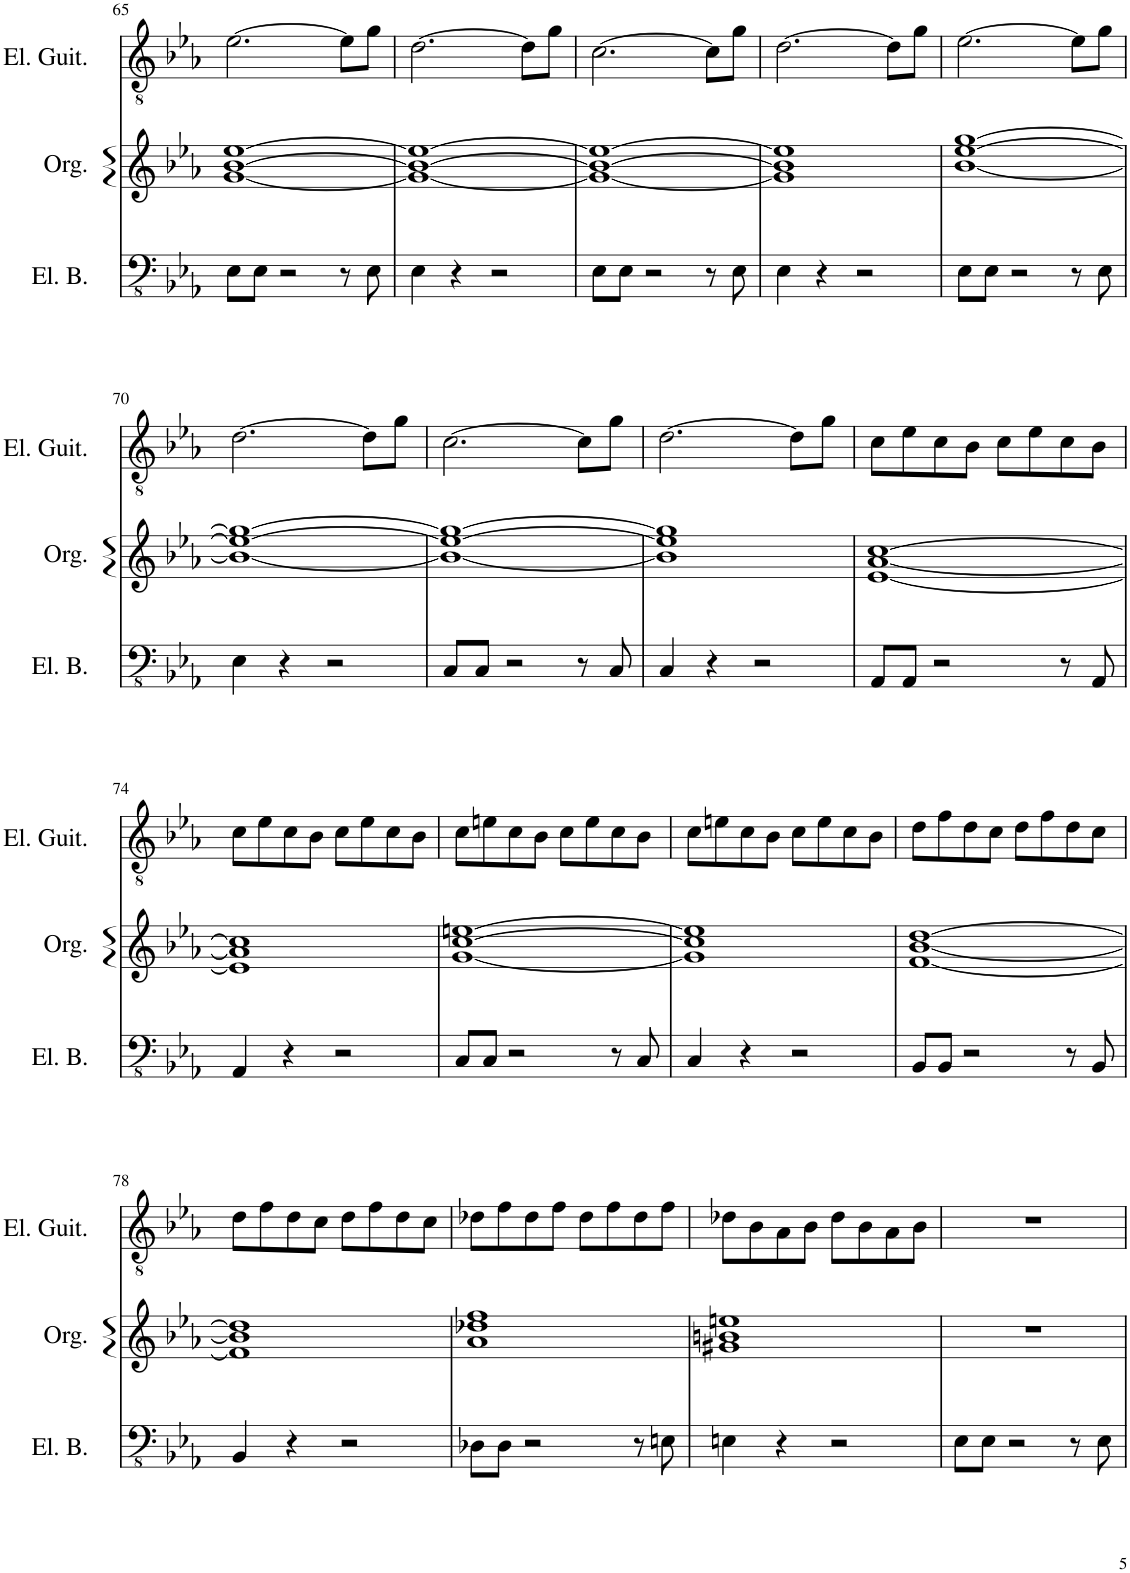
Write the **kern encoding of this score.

**kern	**kern	**kern
*part3	*part2	*part1
*staff3	*staff2	*staff1
*I"Electric Bass	*I"Organ	*I"Electric Guitar
*I'El. B.	*I'Org.	*I'El. Guit.
!!LO:PB:g=z
*clefFv4	*clefG2	*clefGv2
*k[b-e-a-]	*k[b-e-a-]	*k[b-e-a-]
*M4/4	*M4/4	*M4/4
=65	=65	=65
8EE-\L	[1g [1b- [1ee-	[2.e-\
8EE-\J	.	.
2r	.	.
8r	.	8e-\L]
8EE-\	.	8g\J
=66	=66	=66
4EE-\	1g_ 1b-_ 1ee-_	[2.d\
4r	.	.
2r	.	.
.	.	8d\L]
.	.	8g\J
=67	=67	=67
8EE-\L	1g_ 1b-_ 1ee-_	[2.c\
8EE-\J	.	.
2r	.	.
8r	.	8c\L]
8EE-\	.	8g\J
=68	=68	=68
4EE-\	1g] 1b-] 1ee-]	[2.d\
4r	.	.
2r	.	.
.	.	8d\L]
.	.	8g\J
=69	=69	=69
8EE-\L	[1b- [1ee- [1gg	[2.e-\
8EE-\J	.	.
2r	.	.
8r	.	8e-\L]
8EE-\	.	8g\J
!!LO:LB:g=z
=70	=70	=70
4EE-\	1b-_ 1ee-_ 1gg_	[2.d\
4r	.	.
2r	.	.
.	.	8d\L]
.	.	8g\J
=71	=71	=71
8CC/L	1b-_ 1ee-_ 1gg_	[2.c\
8CC/J	.	.
2r	.	.
8r	.	8c\L]
8CC/	.	8g\J
=72	=72	=72
4CC/	1b-] 1ee-] 1gg]	[2.d\
4r	.	.
2r	.	.
.	.	8d\L]
.	.	8g\J
=73	=73	=73
8AAA-/L	[1e- [1a- [1cc	8c\L
8AAA-/J	.	8e-\
2r	.	8c\
.	.	8B-\J
.	.	8c\L
.	.	8e-\
8r	.	8c\
8AAA-/	.	8B-\J
!!LO:LB:g=z
=74	=74	=74
4AAA-/	1e-] 1a-] 1cc]	8c\L
.	.	8e-\
4r	.	8c\
.	.	8B-\J
2r	.	8c\L
.	.	8e-\
.	.	8c\
.	.	8B-\J
=75	=75	=75
8CC/L	[1g [1cc [1een	8c\L
8CC/J	.	8en\
2r	.	8c\
.	.	8B-\J
.	.	8c\L
.	.	8e\
8r	.	8c\
8CC/	.	8B-\J
=76	=76	=76
4CC/	1g] 1cc] 1ee]	8c\L
.	.	8en\
4r	.	8c\
.	.	8B-\J
2r	.	8c\L
.	.	8e\
.	.	8c\
.	.	8B-\J
=77	=77	=77
8BBB-/L	[1f [1b- [1dd	8d\L
8BBB-/J	.	8f\
2r	.	8d\
.	.	8c\J
.	.	8d\L
.	.	8f\
8r	.	8d\
8BBB-/	.	8c\J
!!LO:LB:g=z
=78	=78	=78
4BBB-/	1f] 1b-] 1dd]	8d\L
.	.	8f\
4r	.	8d\
.	.	8c\J
2r	.	8d\L
.	.	8f\
.	.	8d\
.	.	8c\J
=79	=79	=79
8DD-X\L	1a- 1dd-X 1ff	8d-X\L
8DD-\J	.	8f\
2r	.	8d-\
.	.	8f\J
.	.	8d-\L
.	.	8f\
8r	.	8d-\
8EEn\	.	8f\J
=80	=80	=80
4EEn\	1g#X 1bn 1een	8d-X\L
.	.	8B-\
4r	.	8A-\
.	.	8B-\J
2r	.	8d-\L
.	.	8B-\
.	.	8A-\
.	.	8B-\J
=81	=81	=81
8EE-\L	1r	1r
8EE-\J	.	.
2r	.	.
8r	.	.
8EE-\	.	.
=	=	=
*-	*-	*-
